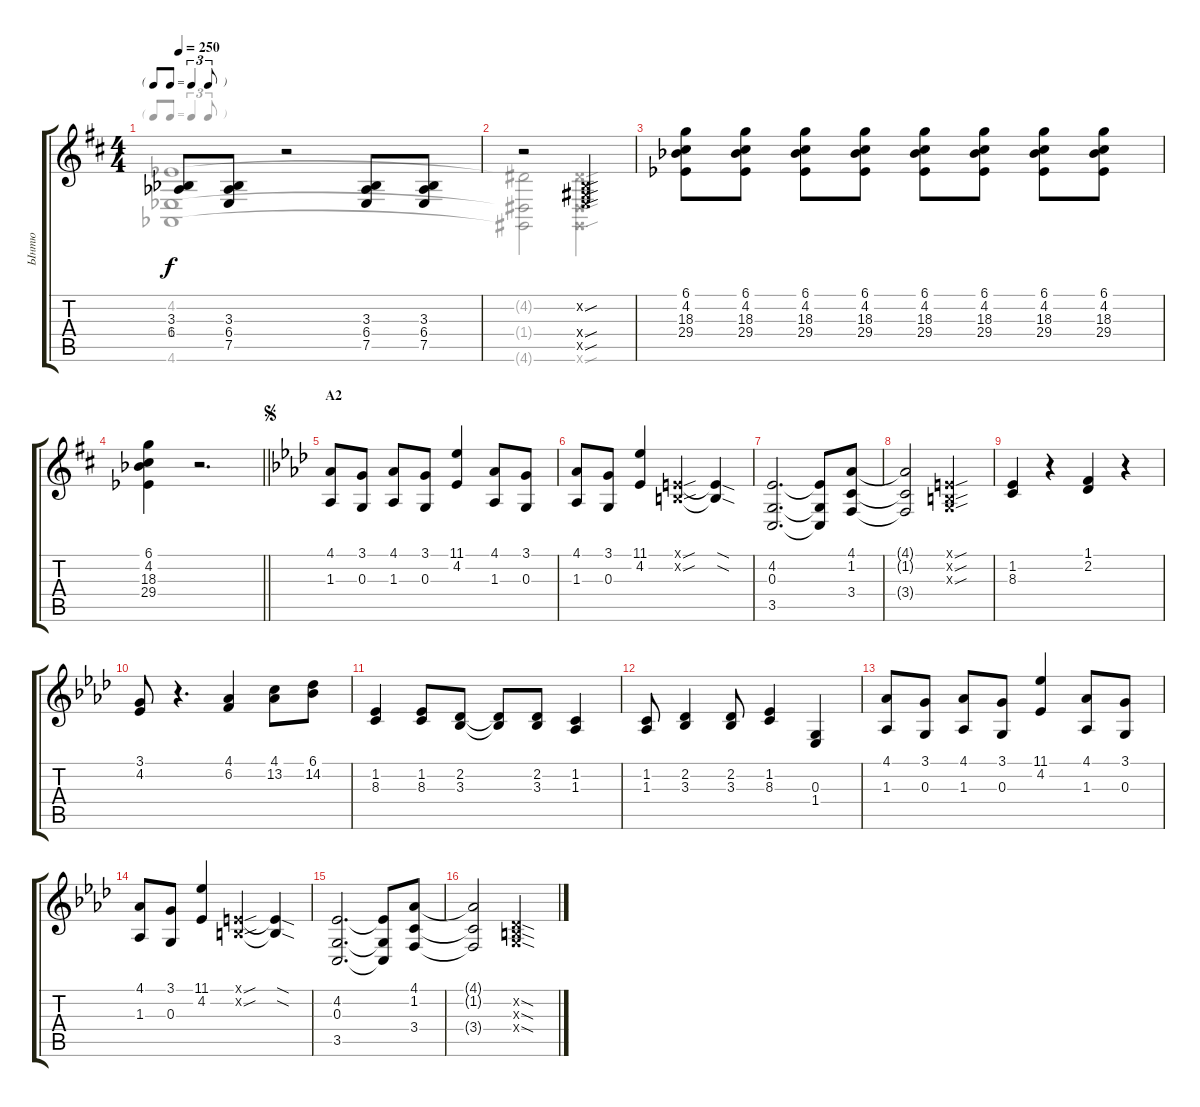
\track ("Ынтю" "Ынтю") {instrument drawbarorgan}
\staff {score tabs}
\tuning (E4 B3 G3 D3 A2 E2) {hide}
\voice
\ts (4 4)
\tf triplet8th
\tempo 250
\clef g2
\ks d
(3.3{acc b} 6.4{acc b}).8{dy f} (3.3{acc b} 6.4{acc b} 7.5).8 r.2 (3.3{acc b} 6.4{acc b} 7.5).8 (3.3{acc b} 6.4{acc b} 7.5).8 |
r.2 (0.2{sou x} 6.4{sou x} 7.5{sou x}).2 |
(6.1{acc b} 4.2{acc b} 18.3 29.4).8 (6.1{acc b} 4.2{acc b} 18.3 29.4).8 (6.1{acc b} 4.2{acc b} 18.3 29.4).8 (6.1{acc b} 4.2{acc b} 18.3 29.4).8 (6.1{acc b} 4.2{acc b} 18.3 29.4).8 (6.1{acc b} 4.2{acc b} 18.3 29.4).8 (6.1{acc b} 4.2{acc b} 18.3 29.4).8 (6.1{acc b} 4.2{acc b} 18.3 29.4).8 |
\barLineRight lightlight
(6.1{acc b} 4.2{acc b} 18.3 29.4).4 r.2{d} |
\section ("" "A2")
\jump segno
\ks ab
(4.1 1.3).8 (3.1 0.3).8 (4.1 1.3).8 (3.1 0.3).8 (11.1 4.2).4 (4.1 1.3).8 (3.1 0.3).8 |
(4.1 1.3).8 (3.1 0.3).8 (11.1 4.2).4 (0.1{sou x} 0.2{sou x}).4 (0.1{sod t} 0.2{sod t}).4 |
(4.2 0.3 3.5).2{d} (4.2{t} 0.3{t} 3.5{t}).8 (4.1 1.2 3.4).8 |
(4.1{t} 1.2{t} 3.4{t}).2 (0.1{sou x} 0.2{sou x} 0.3{sou x}).2 |
(1.2 8.3).4 r.4 (1.1 2.2).4 r.4 |
(3.1 4.2).8 r.4{d} (4.1 6.2).4 (4.1 13.2).8 (6.1 14.2).8 |
(1.2 8.3).4 (1.2 8.3).8 (2.2 3.3).8 (2.2{t} 3.3{t}).8 (2.2 3.3).8 (1.2 1.3).4 |
(1.2 1.3).8 (2.2 3.3).4 (2.2 3.3).8 (1.2 8.3).4 (0.3 1.4).4 |
(4.1 1.3).8 (3.1 0.3).8 (4.1 1.3).8 (3.1 0.3).8 (11.1 4.2).4 (4.1 1.3).8 (3.1 0.3).8 |
(4.1 1.3).8 (3.1 0.3).8 (11.1 4.2).4 (0.1{sou x} 0.2{sou x}).4 (0.1{sod t} 0.2{sod t}).4 |
(4.2 0.3 3.5).2{d} (4.2{t} 0.3{t} 3.5{t}).8 (4.1 1.2 3.4).8 |
(4.1{t} 1.2{t} 3.4{t}).2 (0.2{sod x} 0.3{sod x} 11.4{sod x}).2
\voice
\clef g2
\ottava regular
\simile none
\ks d
(4.2{acc b} 1.4{acc b} 4.6{acc b}).1{dy f} |
(4.2{t} 1.4{t} 4.6{t}).2 (4.2{sou x} 1.4{sou x} 4.6{sou x}).2 |
|
\barLineRight lightlight
|
\ks ab
|
|
|
|
|
|
|
|
|
|
|
